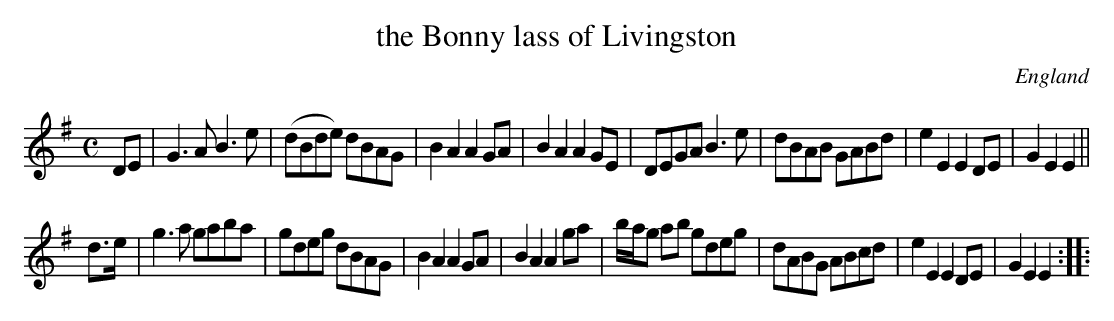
X:1
T:the Bonny lass of Livingston
L:1/8
M:C
O:England
K:E minor
DE |\
G3A  B3e | (dBde) dBAG | B2A2A2 GA | B2A2 A2 GE |\
DEGA B3e | dBAB GABd | e2E2 E2DE | G2E2 E2 ||
d>e |\
g3a gaba | gdeg dBAG | B2A2 A2 GA | B2A2 A2 ga |\
b/a/g ab gdeg | dABG ABcd | e2E2 E2DE | G2E2 E2 ::
